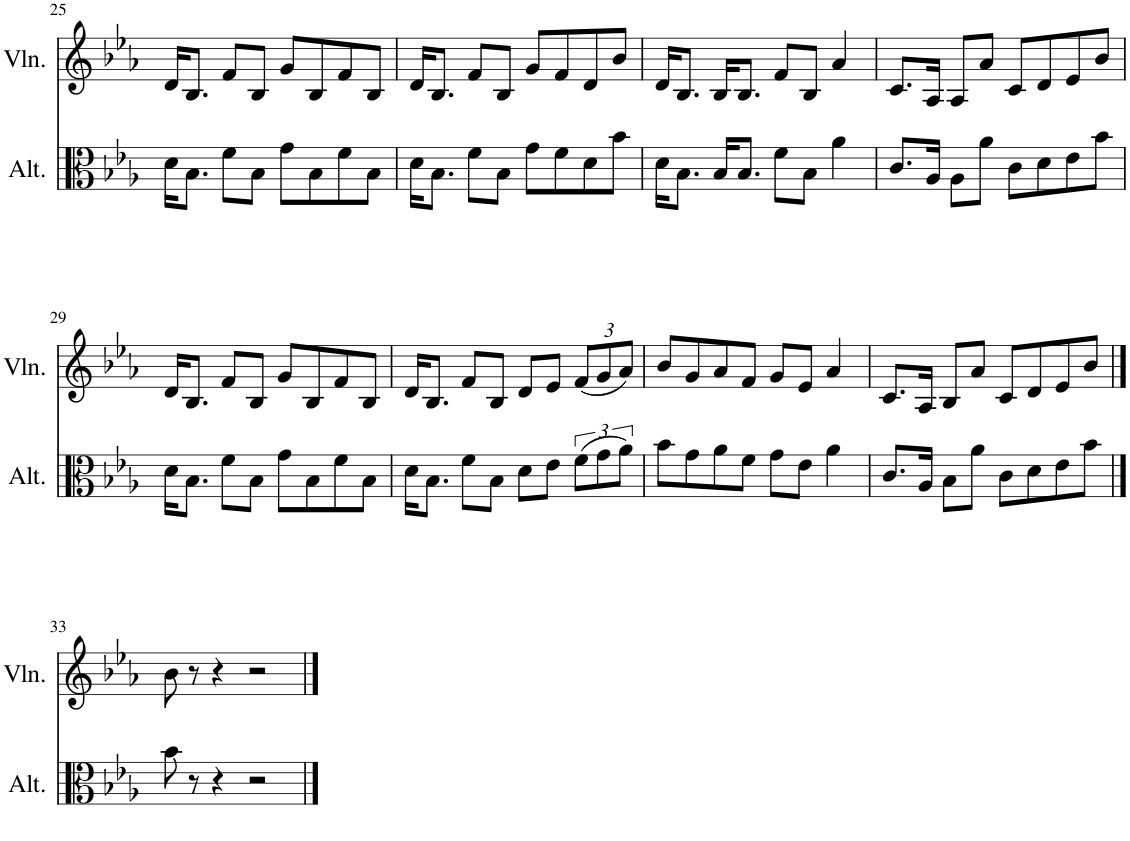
**kern	**kern
*part2	*part1
*staff2	*staff1
*I"Alto	*I"Violon
*I'Alt.	*I'Vln.
!!LO:PB:g=z
*clefC3	*clefG2
*k[b-e-a-]	*k[b-e-a-]
*M4/4	*M4/4
=25	=25
16d\KL	16d/KL
8.B-\J	8.B-/J
8f\L	8f/L
8B-\J	8B-/J
8g\L	8g/L
8B-\	8B-/
8f\	8f/
8B-\J	8B-/J
=26	=26
16d\KL	16d/KL
8.B-\J	8.B-/J
8f\L	8f/L
8B-\J	8B-/J
8g\L	8g/L
8f\	8f/
8d\	8d/
8b-\J	8b-/J
=27	=27
16d\KL	16d/KL
8.B-\J	8.B-/J
16B-/KL	16B-/KL
8.B-/J	8.B-/J
8f\L	8f/L
8B-\J	8B-/J
4a-\	4a-/
=28	=28
8.c/L	8.c/L
16A-/Jk	16A-/Jk
8A-\L	8A-/L
8a-\J	8a-/J
8c\L	8c/L
8d\	8d/
8e-\	8e-/
8b-\J	8b-/J
!!LO:LB:g=z
=29	=29
16d\KL	16d/KL
8.B-\J	8.B-/J
8f\L	8f/L
8B-\J	8B-/J
8g\L	8g/L
8B-\	8B-/
8f\	8f/
8B-\J	8B-/J
=30	=30
16d\KL	16d/KL
8.B-\J	8.B-/J
8f\L	8f/L
8B-\J	8B-/J
8d\L	8d/L
8e-\J	8e-/J
*	*Xbrackettup
(12f\L	(12f/L
12g\	12g/
12a-\J)	12a-/J)
=31	=31
8b-\L	8b-/L
8g\	8g/
8a-\	8a-/
8f\J	8f/J
8g\L	8g/L
8e-\J	8e-/J
4a-\	4a-/
=32	=32
8.c/L	8.c/L
16A-/Jk	16A-/Jk
8B-\L	8B-/L
8a-\J	8a-/J
8c\L	8c/L
8d\	8d/
8e-\	8e-/
8b-\J	8b-/J
!!LO:LB:g=z
==33	==33
8b-\	8b-\
8r	8r
4r	4r
2r	2r
==	==
*-	*-
